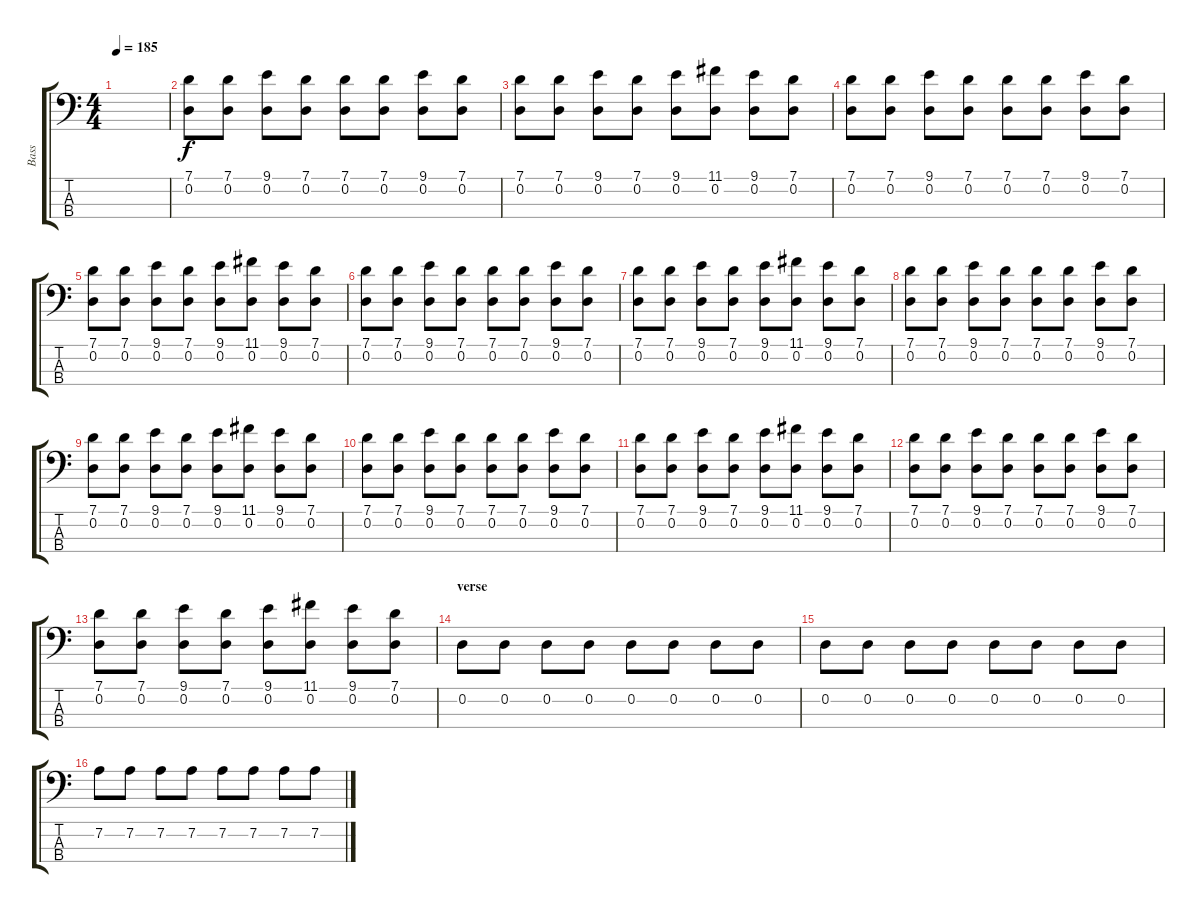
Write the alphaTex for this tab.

\track ("Bass" "Bass") {instrument electricbasspick}
\staff {score tabs}
\tuning (G2 D2 A1 E1) {hide}
\ts (4 4)
\tempo 185
\clef f4
\ks c
|
(7.1 0.2).8 (7.1 0.2).8 (9.1 0.2).8 (7.1 0.2).8 (7.1 0.2).8 (7.1 0.2).8 (9.1 0.2).8 (7.1 0.2).8 |
(7.1 0.2).8 (7.1 0.2).8 (9.1 0.2).8 (7.1 0.2).8 (9.1 0.2).8 (11.1 0.2).8 (9.1 0.2).8 (7.1 0.2).8 |
(7.1 0.2).8 (7.1 0.2).8 (9.1 0.2).8 (7.1 0.2).8 (7.1 0.2).8 (7.1 0.2).8 (9.1 0.2).8 (7.1 0.2).8 |
(7.1 0.2).8 (7.1 0.2).8 (9.1 0.2).8 (7.1 0.2).8 (9.1 0.2).8 (11.1 0.2).8 (9.1 0.2).8 (7.1 0.2).8 |
(7.1 0.2).8 (7.1 0.2).8 (9.1 0.2).8 (7.1 0.2).8 (7.1 0.2).8 (7.1 0.2).8 (9.1 0.2).8 (7.1 0.2).8 |
(7.1 0.2).8 (7.1 0.2).8 (9.1 0.2).8 (7.1 0.2).8 (9.1 0.2).8 (11.1 0.2).8 (9.1 0.2).8 (7.1 0.2).8 |
(7.1 0.2).8 (7.1 0.2).8 (9.1 0.2).8 (7.1 0.2).8 (7.1 0.2).8 (7.1 0.2).8 (9.1 0.2).8 (7.1 0.2).8 |
(7.1 0.2).8 (7.1 0.2).8 (9.1 0.2).8 (7.1 0.2).8 (9.1 0.2).8 (11.1 0.2).8 (9.1 0.2).8 (7.1 0.2).8 |
(7.1 0.2).8 (7.1 0.2).8 (9.1 0.2).8 (7.1 0.2).8 (7.1 0.2).8 (7.1 0.2).8 (9.1 0.2).8 (7.1 0.2).8 |
(7.1 0.2).8 (7.1 0.2).8 (9.1 0.2).8 (7.1 0.2).8 (9.1 0.2).8 (11.1 0.2).8 (9.1 0.2).8 (7.1 0.2).8 |
(7.1 0.2).8 (7.1 0.2).8 (9.1 0.2).8 (7.1 0.2).8 (7.1 0.2).8 (7.1 0.2).8 (9.1 0.2).8 (7.1 0.2).8 |
(7.1 0.2).8 (7.1 0.2).8 (9.1 0.2).8 (7.1 0.2).8 (9.1 0.2).8 (11.1 0.2).8 (9.1 0.2).8 (7.1 0.2).8 |
\section ("" "verse")
0.2.8 0.2.8 0.2.8 0.2.8 0.2.8 0.2.8 0.2.8 0.2.8 |
0.2.8 0.2.8 0.2.8 0.2.8 0.2.8 0.2.8 0.2.8 0.2.8 |
7.2.8 7.2.8 7.2.8 7.2.8 7.2.8 7.2.8 7.2.8 7.2.8
